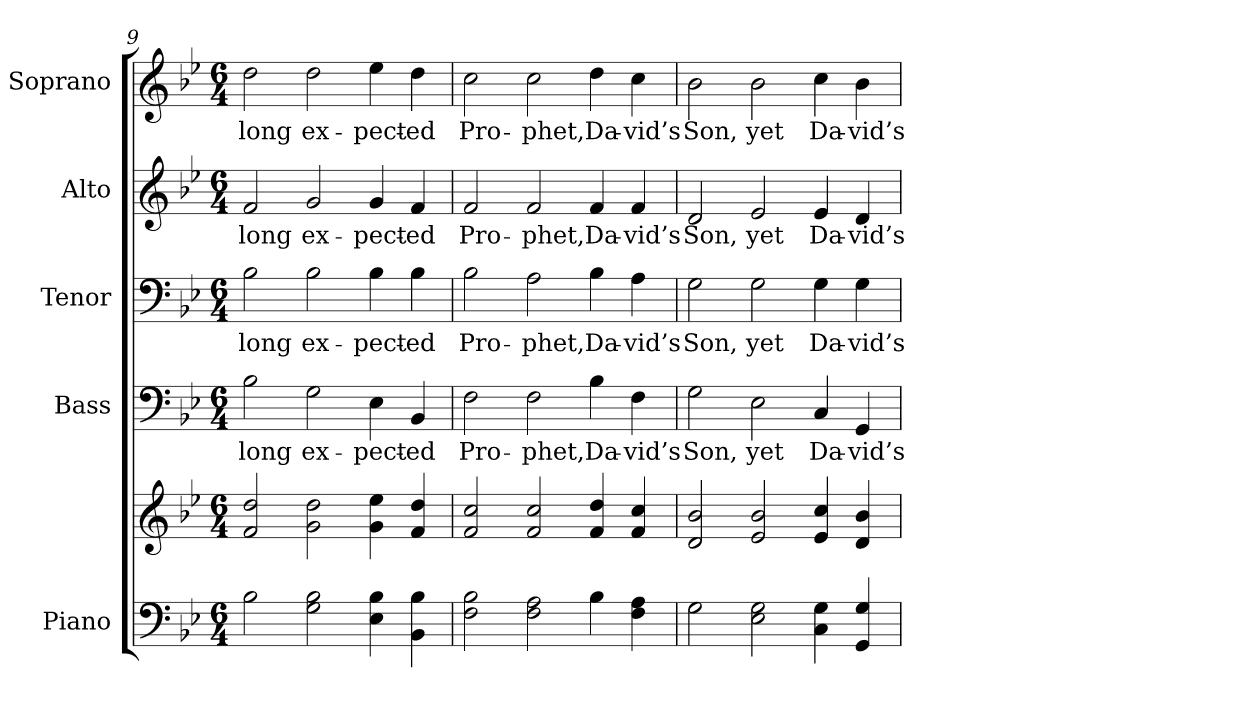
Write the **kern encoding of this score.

**kern	**kern	**kern	**text	**kern	**text	**kern	**text	**kern	**text
*part5	*part5	*part4	*part4	*part3	*part3	*part2	*part2	*part1	*part1
*staff6	*staff5	*staff4	*staff4	*staff3	*staff3	*staff2	*staff2	*staff1	*staff1
*I"Piano	*	*I"Bass	*	*I"Tenor	*	*I"Alto	*	*I"Soprano	*
*I'Pno.	*	*I'B.	*	*I'T.	*	*I'A.	*	*I'S.	*
!!LO:PB:g=z
*clefF4	*clefG2	*clefF4	*	*clefF4	*	*clefG2	*	*clefG2	*
*k[b-e-]	*k[b-e-]	*k[b-e-]	*	*k[b-e-]	*	*k[b-e-]	*	*k[b-e-]	*
*B-:	*B-:	*B-:	*	*B-:	*	*B-:	*	*B-:	*
*M6/4	*M6/4	*M6/4	*	*M6/4	*	*M6/4	*	*M6/4	*
=9	=9	=9	=9	=9	=9	=9	=9	=9	=9
!	!	!	!LO:LY:b:color=#000000	!	!	!	!	!	!
!	!	!	!	!	!LO:LY:b:color=#000000	!	!	!	!
!	!	!	!	!	!	!	!LO:LY:b:color=#000000	!	!
!	!	!	!	!	!	!	!	!	!LO:LY:b:color=#000000
2B-i\	2fi/ 2ddi	2B-i\	long	2B-i\	long	2fi/	long	2ddi\	long
!	!	!	!LO:LY:b:color=#000000	!	!	!	!	!	!
!	!	!	!	!	!LO:LY:b:color=#000000	!	!	!	!
!	!	!	!	!	!	!	!LO:LY:b:color=#000000	!	!
!	!	!	!	!	!	!	!	!	!LO:LY:b:color=#000000
2Gi\ 2B-i	2gi\ 2ddi	2Gi\	ex-	2B-i\	ex-	2gi/	ex-	2ddi\	ex-
!	!	!	!LO:LY:b:color=#000000	!	!	!	!	!	!
!	!	!	!	!	!LO:LY:b:color=#000000	!	!	!	!
!	!	!	!	!	!	!	!LO:LY:b:color=#000000	!	!
!	!	!	!	!	!	!	!	!	!LO:LY:b:color=#000000
4E-i\ 4B-i	4gi\ 4ee-i	4E-i\	-pect-	4B-i\	-pect-	4gi/	-pect-	4ee-i\	-pect-
!	!	!	!LO:LY:b:color=#000000	!	!	!	!	!	!
!	!	!	!	!	!LO:LY:b:color=#000000	!	!	!	!
!	!	!	!	!	!	!	!LO:LY:b:color=#000000	!	!
!	!	!	!	!	!	!	!	!	!LO:LY:b:color=#000000
4BB-i\ 4B-i	4fi/ 4ddi	4BB-i/	-ed	4B-i\	-ed	4fi/	-ed	4ddi\	-ed
=10	=10	=10	=10	=10	=10	=10	=10	=10	=10
!	!	!	!LO:LY:b:color=#000000	!	!	!	!	!	!
!	!	!	!	!	!LO:LY:b:color=#000000	!	!	!	!
!	!	!	!	!	!	!	!LO:LY:b:color=#000000	!	!
!	!	!	!	!	!	!	!	!	!LO:LY:b:color=#000000
2Fi\ 2B-i	2fi/ 2cci	2Fi\	Pro-	2B-i\	Pro-	2fi/	Pro-	2cci\	Pro-
!	!	!	!LO:LY:b:color=#000000	!	!	!	!	!	!
!	!	!	!	!	!LO:LY:b:color=#000000	!	!	!	!
!	!	!	!	!	!	!	!LO:LY:b:color=#000000	!	!
!	!	!	!	!	!	!	!	!	!LO:LY:b:color=#000000
2Fi\ 2Ai	2fi/ 2cci	2Fi\	-phet,	2Ai\	-phet,	2fi/	-phet,	2cci\	-phet,
!	!	!	!LO:LY:b:color=#000000	!	!	!	!	!	!
!	!	!	!	!	!LO:LY:b:color=#000000	!	!	!	!
!	!	!	!	!	!	!	!LO:LY:b:color=#000000	!	!
!	!	!	!	!	!	!	!	!	!LO:LY:b:color=#000000
4B-i\	4fi/ 4ddi	4B-i\	Da-	4B-i\	Da-	4fi/	Da-	4ddi\	Da-
!	!	!	!LO:LY:b:color=#000000	!	!	!	!	!	!
!	!	!	!	!	!LO:LY:b:color=#000000	!	!	!	!
!	!	!	!	!	!	!	!LO:LY:b:color=#000000	!	!
!	!	!	!	!	!	!	!	!	!LO:LY:b:color=#000000
4Fi\ 4Ai	4fi/ 4cci	4Fi\	-vid’s	4Ai\	-vid’s	4fi/	-vid’s	4cci\	-vid’s
!!LO:PB:g=z
=11	=11	=11	=11	=11	=11	=11	=11	=11	=11
!	!	!	!LO:LY:b:color=#000000	!	!	!	!	!	!
!	!	!	!	!	!LO:LY:b:color=#000000	!	!	!	!
!	!	!	!	!	!	!	!LO:LY:b:color=#000000	!	!
!	!	!	!	!	!	!	!	!	!LO:LY:b:color=#000000
2Gi\	2di/ 2b-i	2Gi\	Son,	2Gi\	Son,	2di/	Son,	2b-i\	Son,
!	!	!	!LO:LY:b:color=#000000	!	!	!	!	!	!
!	!	!	!	!	!LO:LY:b:color=#000000	!	!	!	!
!	!	!	!	!	!	!	!LO:LY:b:color=#000000	!	!
!	!	!	!	!	!	!	!	!	!LO:LY:b:color=#000000
2E-i\ 2Gi	2e-i/ 2b-i	2E-i\	yet	2Gi\	yet	2e-i/	yet	2b-i\	yet
!	!	!	!LO:LY:b:color=#000000	!	!	!	!	!	!
!	!	!	!	!	!LO:LY:b:color=#000000	!	!	!	!
!	!	!	!	!	!	!	!LO:LY:b:color=#000000	!	!
!	!	!	!	!	!	!	!	!	!LO:LY:b:color=#000000
4Ci\ 4Gi	4e-i/ 4cci	4Ci/	Da-	4Gi\	Da-	4e-i/	Da-	4cci\	Da-
!	!	!	!LO:LY:b:color=#000000	!	!	!	!	!	!
!	!	!	!	!	!LO:LY:b:color=#000000	!	!	!	!
!	!	!	!	!	!	!	!LO:LY:b:color=#000000	!	!
!	!	!	!	!	!	!	!	!	!LO:LY:b:color=#000000
4GGi/ 4Gi	4di/ 4b-i	4GGi/	-vid’s	4Gi\	-vid’s	4di/	-vid’s	4b-i\	-vid’s
=	=	=	=	=	=	=	=	=	=
*-	*-	*-	*-	*-	*-	*-	*-	*-	*-
